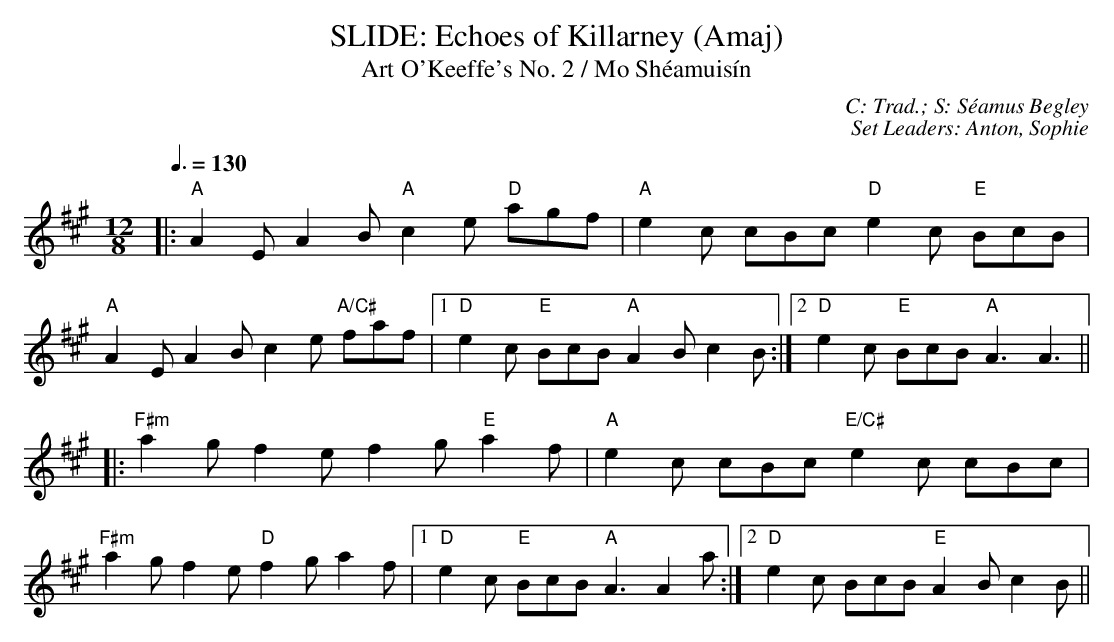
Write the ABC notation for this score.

X:1
T: SLIDE: Echoes of Killarney (Amaj)
T: Art O'Keeffe's No. 2 / Mo Shéamuisín
C: C: Trad.; S: Séamus Begley
C: Set Leaders: Anton, Sophie
M: 12/8
L: 1/8
Q: 3/8=130
K: Amaj
|:"A"A2E A2B "A"c2e "D"agf|"A"e2c cBc "D"e2c "E"BcB|
"A"A2E A2B c2e "A/C#"faf|1 "D"e2c "E"BcB "A"A2B c2B:|2 "D"e2c "E"BcB "A"A3 A3||
|:"F#m"a2g f2e f2g "E"a2f|"A"e2c cBc "E/C#"e2c cBc|
"F#m"a2g f2e "D"f2g a2f|1 "D"e2c "E"BcB "A"A3 A2a:|2 "D"e2c BcB "E"A2B c2B||
